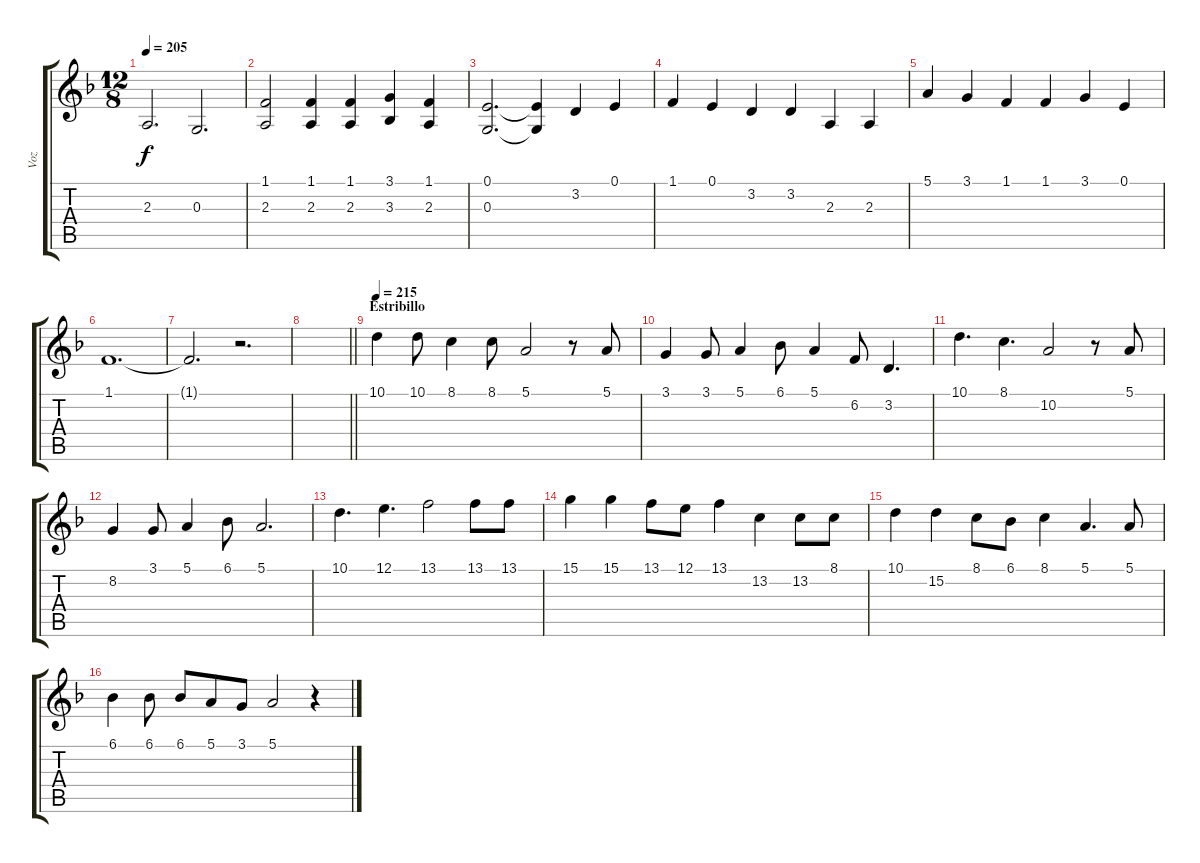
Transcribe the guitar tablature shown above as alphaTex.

\track ("Voz" "Voz") {instrument lead2sawtooth}
\staff {score tabs}
\tuning (E4 B3 G3 D3 A2 E2) {hide}
\ts (12 8)
\tempo 205
\clef g2
\ks dminor
2.3.2{d dy f} 0.3.2{d} |
(1.1 2.3).2 (1.1 2.3).4 (1.1 2.3).4 (3.1 3.3).4 (1.1 2.3).4 |
(0.1 0.3).2{d} (0.1{t} 0.3{t}).4 3.2.4 0.1.4 |
1.1.4 0.1.4 3.2.4 3.2.4 2.3.4 2.3.4 |
5.1.4 3.1.4 1.1.4 1.1.4 3.1.4 0.1.4 |
1.1.1{d} |
1.1{t}.2{d} r.2{d} |
\barLineRight lightlight
|
\section ("" "Estribillo")
\tempo 215
10.1.4 10.1.8 8.1.4 8.1.8 5.1.2 r.8 5.1.8 |
3.1.4 3.1.8 5.1.4 6.1.8 5.1.4 6.2.8 3.2.4{d} |
10.1.4{d} 8.1.4{d} 10.2.2 r.8 5.1.8 |
8.2.4 3.1.8 5.1.4 6.1.8 5.1.2{d} |
10.1.4{d} 12.1.4{d} 13.1.2 13.1.8 13.1.8 |
15.1.4 15.1.4 13.1.8 12.1.8 13.1.4 13.2.4 13.2.8 8.1.8 |
10.1.4 15.2.4 8.1.8 6.1.8 8.1.4 5.1.4{d} 5.1.8 |
6.1.4 6.1.8 6.1.8 5.1.8 3.1.8 5.1.2 r.4
